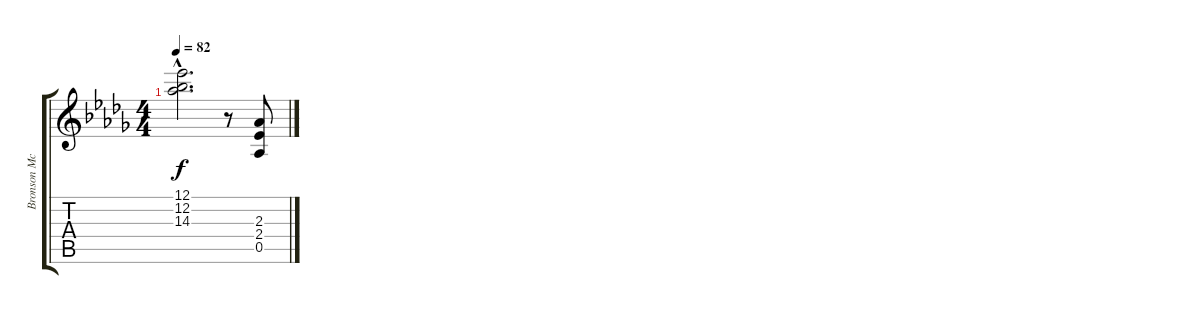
\track ("Bronson McDowall (Dropped D Guitar)" "Bronson Mc") {instrument distortionguitar}
\staff {score tabs}
\tuning (Eb4 Bb3 Gb3 Db3 Ab2 Db2) {hide}
\ts (4 4)
\tempo 82
\clef g2
\ks db
(12.1{hac t} 12.2{hac t} 14.3{hac t}).2{d dy f} r.8 (2.3 2.4 0.5).8
